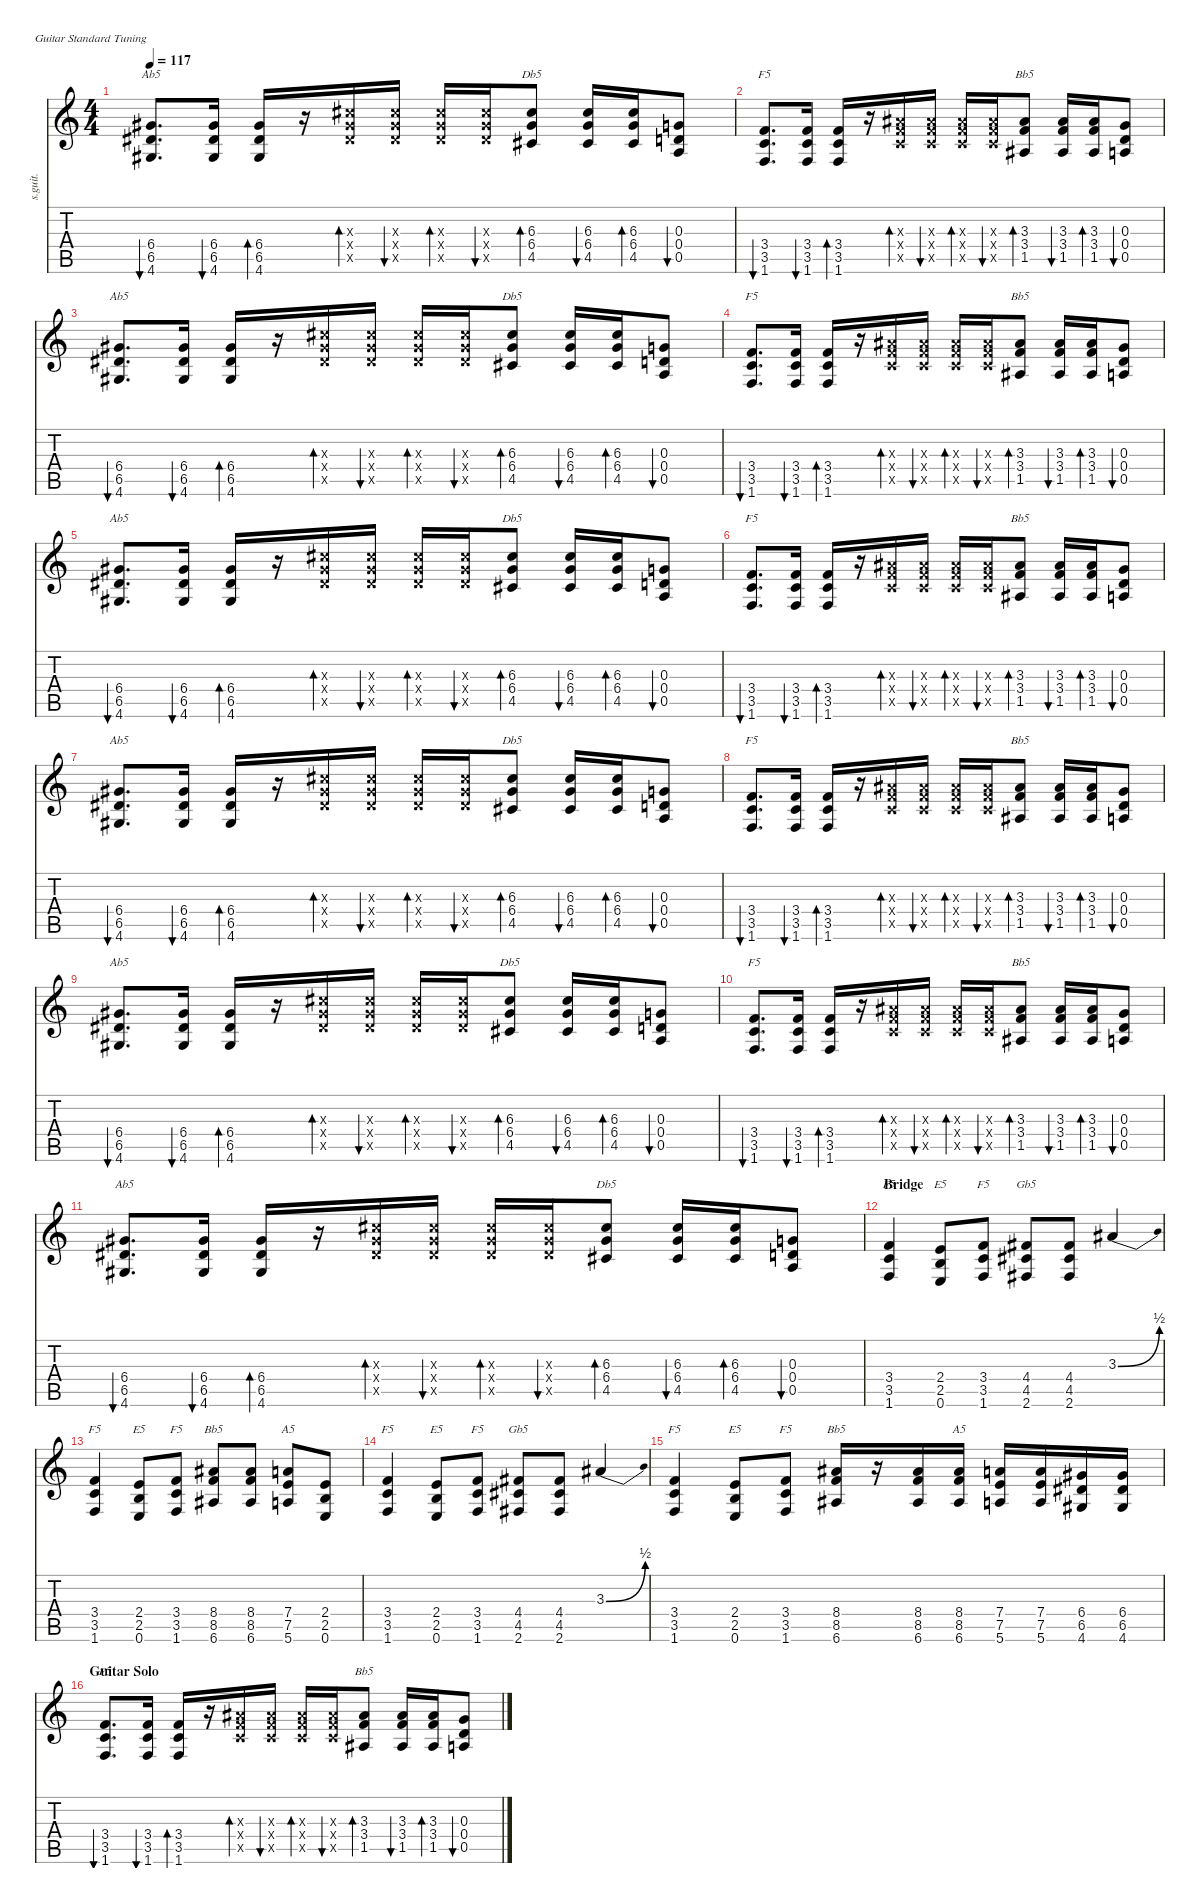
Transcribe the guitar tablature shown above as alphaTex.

\defaultSystemsLayout 4
\hideDynamics
\bracketExtendMode nobrackets
\track ("Kurt Cobain " "s.guit.") {instrument distortionguitar}
\staff {score tabs}
\tuning (E4 B3 G3 D3 A2 E2)
\chord ("F5" 3 1 2 2 0 x) {showdiagram false}
\chord ("Bb5" 3 1 2 2 0 x) {showdiagram false}
\chord ("Ab5" 3 1 2 2 0 x) {showdiagram false}
\chord ("Db5" 3 1 2 2 0 x) {showdiagram false}
\chord ("E5" 3 1 2 2 0 x) {showdiagram false}
\chord ("Gb5" 3 1 2 2 0 x) {showdiagram false}
\chord ("A5" 3 1 2 2 0 x) {showdiagram false}
\ts (4 4)
\tempo 117
\clef g2
\ks c
(6.4{acc #} 6.5{acc #} 4.6{acc #}).8{d bu 30 ch "Ab5" lyrics (0 "") lyrics (1 "") lyrics (2 "") lyrics (3 "") lyrics (4 "") dy f} (6.4{acc #} 6.5{acc #} 4.6{acc #}).16{bu 30 lyrics (0 "") lyrics (1 "") lyrics (2 "") lyrics (3 "") lyrics (4 "")} (6.4{acc #} 6.5{acc #} 4.6{acc #}).16{bd 30 lyrics (0 "") lyrics (1 "") lyrics (2 "") lyrics (3 "") lyrics (4 "")} r.16 (6.3{x acc #} 6.4{x acc #} 6.5{x acc #}).16{bd 30 lyrics (0 "") lyrics (1 "") lyrics (2 "") lyrics (3 "") lyrics (4 "")} (6.3{x acc #} 6.4{x acc #} 6.5{x acc #}).16{bu 30 lyrics (0 "") lyrics (1 "") lyrics (2 "") lyrics (3 "") lyrics (4 "")} (6.3{x acc #} 6.4{x acc #} 6.5{x acc #}).16{bd 30 lyrics (0 "") lyrics (1 "") lyrics (2 "") lyrics (3 "") lyrics (4 "")} (6.3{x acc #} 6.4{x acc #} 6.5{x acc #}).16{bu 30 lyrics (0 "") lyrics (1 "") lyrics (2 "") lyrics (3 "") lyrics (4 "")} (6.3{acc #} 6.4{acc #} 4.5{acc #}).8{bd 30 ch "Db5" lyrics (0 "") lyrics (1 "") lyrics (2 "") lyrics (3 "") lyrics (4 "")} (6.3{acc #} 6.4{acc #} 4.5{acc #}).16{bu 30 lyrics (0 "") lyrics (1 "") lyrics (2 "") lyrics (3 "") lyrics (4 "")} (6.3{acc #} 6.4{acc #} 4.5{acc #}).16{bd 30 lyrics (0 "") lyrics (1 "") lyrics (2 "") lyrics (3 "") lyrics (4 "")} (0.3 0.4 0.5).8{bu 30 lyrics (0 "") lyrics (1 "") lyrics (2 "") lyrics (3 "") lyrics (4 "")} |
(3.4 3.5 1.6).8{d bu 30 ch "F5" lyrics (0 "") lyrics (1 "") lyrics (2 "") lyrics (3 "") lyrics (4 "")} (3.4 3.5 1.6).16{bu 30 lyrics (0 "") lyrics (1 "") lyrics (2 "") lyrics (3 "") lyrics (4 "")} (3.4 3.5 1.6).16{bd 30 lyrics (0 "") lyrics (1 "") lyrics (2 "") lyrics (3 "") lyrics (4 "")} r.16 (3.3{x acc #} 3.4{x} 3.5{x}).16{bd 30 lyrics (0 "") lyrics (1 "") lyrics (2 "") lyrics (3 "") lyrics (4 "")} (3.3{x acc #} 3.4{x} 3.5{x}).16{bu 30 lyrics (0 "") lyrics (1 "") lyrics (2 "") lyrics (3 "") lyrics (4 "")} (3.3{x acc #} 3.4{x} 3.5{x}).16{bd 30 lyrics (0 "") lyrics (1 "") lyrics (2 "") lyrics (3 "") lyrics (4 "")} (3.3{x acc #} 3.4{x} 3.5{x}).16{bu 30 lyrics (0 "") lyrics (1 "") lyrics (2 "") lyrics (3 "") lyrics (4 "")} (3.3{acc #} 3.4 1.5{acc #}).8{bd 30 ch "Bb5" lyrics (0 "") lyrics (1 "") lyrics (2 "") lyrics (3 "") lyrics (4 "")} (3.3{acc #} 3.4 1.5{acc #}).16{bu 30 lyrics (0 "") lyrics (1 "") lyrics (2 "") lyrics (3 "") lyrics (4 "")} (3.3{acc #} 3.4 1.5{acc #}).16{bd 30 lyrics (0 "") lyrics (1 "") lyrics (2 "") lyrics (3 "") lyrics (4 "")} (0.3 0.4 0.5).8{bu 30 lyrics (0 "") lyrics (1 "") lyrics (2 "") lyrics (3 "") lyrics (4 "")} |
(6.4{acc #} 6.5{acc #} 4.6{acc #}).8{d bu 30 ch "Ab5" lyrics (0 "") lyrics (1 "") lyrics (2 "") lyrics (3 "") lyrics (4 "")} (6.4{acc #} 6.5{acc #} 4.6{acc #}).16{bu 30 lyrics (0 "") lyrics (1 "") lyrics (2 "") lyrics (3 "") lyrics (4 "")} (6.4{acc #} 6.5{acc #} 4.6{acc #}).16{bd 30 lyrics (0 "") lyrics (1 "") lyrics (2 "") lyrics (3 "") lyrics (4 "")} r.16 (6.3{x acc #} 6.4{x acc #} 6.5{x acc #}).16{bd 30 lyrics (0 "") lyrics (1 "") lyrics (2 "") lyrics (3 "") lyrics (4 "")} (6.3{x acc #} 6.4{x acc #} 6.5{x acc #}).16{bu 30 lyrics (0 "") lyrics (1 "") lyrics (2 "") lyrics (3 "") lyrics (4 "")} (6.3{x acc #} 6.4{x acc #} 6.5{x acc #}).16{bd 30 lyrics (0 "") lyrics (1 "") lyrics (2 "") lyrics (3 "") lyrics (4 "")} (6.3{x acc #} 6.4{x acc #} 6.5{x acc #}).16{bu 30 lyrics (0 "") lyrics (1 "") lyrics (2 "") lyrics (3 "") lyrics (4 "")} (6.3{acc #} 6.4{acc #} 4.5{acc #}).8{bd 30 ch "Db5" lyrics (0 "") lyrics (1 "") lyrics (2 "") lyrics (3 "") lyrics (4 "")} (6.3{acc #} 6.4{acc #} 4.5{acc #}).16{bu 30 lyrics (0 "") lyrics (1 "") lyrics (2 "") lyrics (3 "") lyrics (4 "")} (6.3{acc #} 6.4{acc #} 4.5{acc #}).16{bd 30 lyrics (0 "") lyrics (1 "") lyrics (2 "") lyrics (3 "") lyrics (4 "")} (0.3 0.4 0.5).8{bu 30 lyrics (0 "") lyrics (1 "") lyrics (2 "") lyrics (3 "") lyrics (4 "")} |
(3.4 3.5 1.6).8{d bu 30 ch "F5" lyrics (0 "") lyrics (1 "") lyrics (2 "") lyrics (3 "") lyrics (4 "")} (3.4 3.5 1.6).16{bu 30 lyrics (0 "") lyrics (1 "") lyrics (2 "") lyrics (3 "") lyrics (4 "")} (3.4 3.5 1.6).16{bd 30 lyrics (0 "") lyrics (1 "") lyrics (2 "") lyrics (3 "") lyrics (4 "")} r.16 (3.3{x acc #} 3.4{x} 3.5{x}).16{bd 30 lyrics (0 "") lyrics (1 "") lyrics (2 "") lyrics (3 "") lyrics (4 "")} (3.3{x acc #} 3.4{x} 3.5{x}).16{bu 30 lyrics (0 "") lyrics (1 "") lyrics (2 "") lyrics (3 "") lyrics (4 "")} (3.3{x acc #} 3.4{x} 3.5{x}).16{bd 30 lyrics (0 "") lyrics (1 "") lyrics (2 "") lyrics (3 "") lyrics (4 "")} (3.3{x acc #} 3.4{x} 3.5{x}).16{bu 30 lyrics (0 "") lyrics (1 "") lyrics (2 "") lyrics (3 "") lyrics (4 "")} (3.3{acc #} 3.4 1.5{acc #}).8{bd 30 ch "Bb5" lyrics (0 "") lyrics (1 "") lyrics (2 "") lyrics (3 "") lyrics (4 "")} (3.3{acc #} 3.4 1.5{acc #}).16{bu 30 lyrics (0 "") lyrics (1 "") lyrics (2 "") lyrics (3 "") lyrics (4 "")} (3.3{acc #} 3.4 1.5{acc #}).16{bd 30 lyrics (0 "") lyrics (1 "") lyrics (2 "") lyrics (3 "") lyrics (4 "")} (0.3 0.4 0.5).8{bu 30 lyrics (0 "") lyrics (1 "") lyrics (2 "") lyrics (3 "") lyrics (4 "")} |
(6.4{acc #} 6.5{acc #} 4.6{acc #}).8{d bu 30 ch "Ab5" lyrics (0 "") lyrics (1 "") lyrics (2 "") lyrics (3 "") lyrics (4 "")} (6.4{acc #} 6.5{acc #} 4.6{acc #}).16{bu 30 lyrics (0 "") lyrics (1 "") lyrics (2 "") lyrics (3 "") lyrics (4 "")} (6.4{acc #} 6.5{acc #} 4.6{acc #}).16{bd 30 lyrics (0 "") lyrics (1 "") lyrics (2 "") lyrics (3 "") lyrics (4 "")} r.16 (6.3{x acc #} 6.4{x acc #} 6.5{x acc #}).16{bd 30 lyrics (0 "") lyrics (1 "") lyrics (2 "") lyrics (3 "") lyrics (4 "")} (6.3{x acc #} 6.4{x acc #} 6.5{x acc #}).16{bu 30 lyrics (0 "") lyrics (1 "") lyrics (2 "") lyrics (3 "") lyrics (4 "")} (6.3{x acc #} 6.4{x acc #} 6.5{x acc #}).16{bd 30 lyrics (0 "") lyrics (1 "") lyrics (2 "") lyrics (3 "") lyrics (4 "")} (6.3{x acc #} 6.4{x acc #} 6.5{x acc #}).16{bu 30 lyrics (0 "") lyrics (1 "") lyrics (2 "") lyrics (3 "") lyrics (4 "")} (6.3{acc #} 6.4{acc #} 4.5{acc #}).8{bd 30 ch "Db5" lyrics (0 "") lyrics (1 "") lyrics (2 "") lyrics (3 "") lyrics (4 "")} (6.3{acc #} 6.4{acc #} 4.5{acc #}).16{bu 30 lyrics (0 "") lyrics (1 "") lyrics (2 "") lyrics (3 "") lyrics (4 "")} (6.3{acc #} 6.4{acc #} 4.5{acc #}).16{bd 30 lyrics (0 "") lyrics (1 "") lyrics (2 "") lyrics (3 "") lyrics (4 "")} (0.3 0.4 0.5).8{bu 30 lyrics (0 "") lyrics (1 "") lyrics (2 "") lyrics (3 "") lyrics (4 "")} |
(3.4 3.5 1.6).8{d bu 30 ch "F5" lyrics (0 "") lyrics (1 "") lyrics (2 "") lyrics (3 "") lyrics (4 "")} (3.4 3.5 1.6).16{bu 30 lyrics (0 "") lyrics (1 "") lyrics (2 "") lyrics (3 "") lyrics (4 "")} (3.4 3.5 1.6).16{bd 30 lyrics (0 "") lyrics (1 "") lyrics (2 "") lyrics (3 "") lyrics (4 "")} r.16 (3.3{x acc #} 3.4{x} 3.5{x}).16{bd 30 lyrics (0 "") lyrics (1 "") lyrics (2 "") lyrics (3 "") lyrics (4 "")} (3.3{x acc #} 3.4{x} 3.5{x}).16{bu 30 lyrics (0 "") lyrics (1 "") lyrics (2 "") lyrics (3 "") lyrics (4 "")} (3.3{x acc #} 3.4{x} 3.5{x}).16{bd 30 lyrics (0 "") lyrics (1 "") lyrics (2 "") lyrics (3 "") lyrics (4 "")} (3.3{x acc #} 3.4{x} 3.5{x}).16{bu 30 lyrics (0 "") lyrics (1 "") lyrics (2 "") lyrics (3 "") lyrics (4 "")} (3.3{acc #} 3.4 1.5{acc #}).8{bd 30 ch "Bb5" lyrics (0 "") lyrics (1 "") lyrics (2 "") lyrics (3 "") lyrics (4 "")} (3.3{acc #} 3.4 1.5{acc #}).16{bu 30 lyrics (0 "") lyrics (1 "") lyrics (2 "") lyrics (3 "") lyrics (4 "")} (3.3{acc #} 3.4 1.5{acc #}).16{bd 30 lyrics (0 "") lyrics (1 "") lyrics (2 "") lyrics (3 "") lyrics (4 "")} (0.3 0.4 0.5).8{bu 30 lyrics (0 "") lyrics (1 "") lyrics (2 "") lyrics (3 "") lyrics (4 "")} |
(6.4{acc #} 6.5{acc #} 4.6{acc #}).8{d bu 30 ch "Ab5" lyrics (0 "") lyrics (1 "") lyrics (2 "") lyrics (3 "") lyrics (4 "")} (6.4{acc #} 6.5{acc #} 4.6{acc #}).16{bu 30 lyrics (0 "") lyrics (1 "") lyrics (2 "") lyrics (3 "") lyrics (4 "")} (6.4{acc #} 6.5{acc #} 4.6{acc #}).16{bd 30 lyrics (0 "") lyrics (1 "") lyrics (2 "") lyrics (3 "") lyrics (4 "")} r.16 (6.3{x acc #} 6.4{x acc #} 6.5{x acc #}).16{bd 30 lyrics (0 "") lyrics (1 "") lyrics (2 "") lyrics (3 "") lyrics (4 "")} (6.3{x acc #} 6.4{x acc #} 6.5{x acc #}).16{bu 30 lyrics (0 "") lyrics (1 "") lyrics (2 "") lyrics (3 "") lyrics (4 "")} (6.3{x acc #} 6.4{x acc #} 6.5{x acc #}).16{bd 30 lyrics (0 "") lyrics (1 "") lyrics (2 "") lyrics (3 "") lyrics (4 "")} (6.3{x acc #} 6.4{x acc #} 6.5{x acc #}).16{bu 30 lyrics (0 "") lyrics (1 "") lyrics (2 "") lyrics (3 "") lyrics (4 "")} (6.3{acc #} 6.4{acc #} 4.5{acc #}).8{bd 30 ch "Db5" lyrics (0 "") lyrics (1 "") lyrics (2 "") lyrics (3 "") lyrics (4 "")} (6.3{acc #} 6.4{acc #} 4.5{acc #}).16{bu 30 lyrics (0 "") lyrics (1 "") lyrics (2 "") lyrics (3 "") lyrics (4 "")} (6.3{acc #} 6.4{acc #} 4.5{acc #}).16{bd 30 lyrics (0 "") lyrics (1 "") lyrics (2 "") lyrics (3 "") lyrics (4 "")} (0.3 0.4 0.5).8{bu 30 lyrics (0 "") lyrics (1 "") lyrics (2 "") lyrics (3 "") lyrics (4 "")} |
(3.4 3.5 1.6).8{d bu 30 ch "F5" lyrics (0 "") lyrics (1 "") lyrics (2 "") lyrics (3 "") lyrics (4 "")} (3.4 3.5 1.6).16{bu 30 lyrics (0 "") lyrics (1 "") lyrics (2 "") lyrics (3 "") lyrics (4 "")} (3.4 3.5 1.6).16{bd 30 lyrics (0 "") lyrics (1 "") lyrics (2 "") lyrics (3 "") lyrics (4 "")} r.16 (3.3{x acc #} 3.4{x} 3.5{x}).16{bd 30 lyrics (0 "") lyrics (1 "") lyrics (2 "") lyrics (3 "") lyrics (4 "")} (3.3{x acc #} 3.4{x} 3.5{x}).16{bu 30 lyrics (0 "") lyrics (1 "") lyrics (2 "") lyrics (3 "") lyrics (4 "")} (3.3{x acc #} 3.4{x} 3.5{x}).16{bd 30 lyrics (0 "") lyrics (1 "") lyrics (2 "") lyrics (3 "") lyrics (4 "")} (3.3{x acc #} 3.4{x} 3.5{x}).16{bu 30 lyrics (0 "") lyrics (1 "") lyrics (2 "") lyrics (3 "") lyrics (4 "")} (3.3{acc #} 3.4 1.5{acc #}).8{bd 30 ch "Bb5" lyrics (0 "") lyrics (1 "") lyrics (2 "") lyrics (3 "") lyrics (4 "")} (3.3{acc #} 3.4 1.5{acc #}).16{bu 30 lyrics (0 "") lyrics (1 "") lyrics (2 "") lyrics (3 "") lyrics (4 "")} (3.3{acc #} 3.4 1.5{acc #}).16{bd 30 lyrics (0 "") lyrics (1 "") lyrics (2 "") lyrics (3 "") lyrics (4 "")} (0.3 0.4 0.5).8{bu 30 lyrics (0 "") lyrics (1 "") lyrics (2 "") lyrics (3 "") lyrics (4 "")} |
(6.4{acc #} 6.5{acc #} 4.6{acc #}).8{d bu 30 ch "Ab5" lyrics (0 "") lyrics (1 "") lyrics (2 "") lyrics (3 "") lyrics (4 "")} (6.4{acc #} 6.5{acc #} 4.6{acc #}).16{bu 30 lyrics (0 "") lyrics (1 "") lyrics (2 "") lyrics (3 "") lyrics (4 "")} (6.4{acc #} 6.5{acc #} 4.6{acc #}).16{bd 30 lyrics (0 "") lyrics (1 "") lyrics (2 "") lyrics (3 "") lyrics (4 "")} r.16 (6.3{x acc #} 6.4{x acc #} 6.5{x acc #}).16{bd 30 lyrics (0 "") lyrics (1 "") lyrics (2 "") lyrics (3 "") lyrics (4 "")} (6.3{x acc #} 6.4{x acc #} 6.5{x acc #}).16{bu 30 lyrics (0 "") lyrics (1 "") lyrics (2 "") lyrics (3 "") lyrics (4 "")} (6.3{x acc #} 6.4{x acc #} 6.5{x acc #}).16{bd 30 lyrics (0 "") lyrics (1 "") lyrics (2 "") lyrics (3 "") lyrics (4 "")} (6.3{x acc #} 6.4{x acc #} 6.5{x acc #}).16{bu 30 lyrics (0 "") lyrics (1 "") lyrics (2 "") lyrics (3 "") lyrics (4 "")} (6.3{acc #} 6.4{acc #} 4.5{acc #}).8{bd 30 ch "Db5" lyrics (0 "") lyrics (1 "") lyrics (2 "") lyrics (3 "") lyrics (4 "")} (6.3{acc #} 6.4{acc #} 4.5{acc #}).16{bu 30 lyrics (0 "") lyrics (1 "") lyrics (2 "") lyrics (3 "") lyrics (4 "")} (6.3{acc #} 6.4{acc #} 4.5{acc #}).16{bd 30 lyrics (0 "") lyrics (1 "") lyrics (2 "") lyrics (3 "") lyrics (4 "")} (0.3 0.4 0.5).8{bu 30 lyrics (0 "") lyrics (1 "") lyrics (2 "") lyrics (3 "") lyrics (4 "")} |
(3.4 3.5 1.6).8{d bu 30 ch "F5" lyrics (0 "") lyrics (1 "") lyrics (2 "") lyrics (3 "") lyrics (4 "")} (3.4 3.5 1.6).16{bu 30 lyrics (0 "") lyrics (1 "") lyrics (2 "") lyrics (3 "") lyrics (4 "")} (3.4 3.5 1.6).16{bd 30 lyrics (0 "") lyrics (1 "") lyrics (2 "") lyrics (3 "") lyrics (4 "")} r.16 (3.3{x acc #} 3.4{x} 3.5{x}).16{bd 30 lyrics (0 "") lyrics (1 "") lyrics (2 "") lyrics (3 "") lyrics (4 "")} (3.3{x acc #} 3.4{x} 3.5{x}).16{bu 30 lyrics (0 "") lyrics (1 "") lyrics (2 "") lyrics (3 "") lyrics (4 "")} (3.3{x acc #} 3.4{x} 3.5{x}).16{bd 30 lyrics (0 "") lyrics (1 "") lyrics (2 "") lyrics (3 "") lyrics (4 "")} (3.3{x acc #} 3.4{x} 3.5{x}).16{bu 30 lyrics (0 "") lyrics (1 "") lyrics (2 "") lyrics (3 "") lyrics (4 "")} (3.3{acc #} 3.4 1.5{acc #}).8{bd 30 ch "Bb5" lyrics (0 "") lyrics (1 "") lyrics (2 "") lyrics (3 "") lyrics (4 "")} (3.3{acc #} 3.4 1.5{acc #}).16{bu 30 lyrics (0 "") lyrics (1 "") lyrics (2 "") lyrics (3 "") lyrics (4 "")} (3.3{acc #} 3.4 1.5{acc #}).16{bd 30 lyrics (0 "") lyrics (1 "") lyrics (2 "") lyrics (3 "") lyrics (4 "")} (0.3 0.4 0.5).8{bu 30 lyrics (0 "") lyrics (1 "") lyrics (2 "") lyrics (3 "") lyrics (4 "")} |
(6.4{acc #} 6.5{acc #} 4.6{acc #}).8{d bu 30 ch "Ab5" lyrics (0 "") lyrics (1 "") lyrics (2 "") lyrics (3 "") lyrics (4 "")} (6.4{acc #} 6.5{acc #} 4.6{acc #}).16{bu 30 lyrics (0 "") lyrics (1 "") lyrics (2 "") lyrics (3 "") lyrics (4 "")} (6.4{acc #} 6.5{acc #} 4.6{acc #}).16{bd 30 lyrics (0 "") lyrics (1 "") lyrics (2 "") lyrics (3 "") lyrics (4 "")} r.16 (6.3{x acc #} 6.4{x acc #} 6.5{x acc #}).16{bd 30 lyrics (0 "") lyrics (1 "") lyrics (2 "") lyrics (3 "") lyrics (4 "")} (6.3{x acc #} 6.4{x acc #} 6.5{x acc #}).16{bu 30 lyrics (0 "") lyrics (1 "") lyrics (2 "") lyrics (3 "") lyrics (4 "")} (6.3{x acc #} 6.4{x acc #} 6.5{x acc #}).16{bd 30 lyrics (0 "") lyrics (1 "") lyrics (2 "") lyrics (3 "") lyrics (4 "")} (6.3{x acc #} 6.4{x acc #} 6.5{x acc #}).16{bu 30 lyrics (0 "") lyrics (1 "") lyrics (2 "") lyrics (3 "") lyrics (4 "")} (6.3{acc #} 6.4{acc #} 4.5{acc #}).8{bd 30 ch "Db5" lyrics (0 "") lyrics (1 "") lyrics (2 "") lyrics (3 "") lyrics (4 "")} (6.3{acc #} 6.4{acc #} 4.5{acc #}).16{bu 30 lyrics (0 "") lyrics (1 "") lyrics (2 "") lyrics (3 "") lyrics (4 "")} (6.3{acc #} 6.4{acc #} 4.5{acc #}).16{bd 30 lyrics (0 "") lyrics (1 "") lyrics (2 "") lyrics (3 "") lyrics (4 "")} (0.3 0.4 0.5).8{bu 30 lyrics (0 "") lyrics (1 "") lyrics (2 "") lyrics (3 "") lyrics (4 "")} |
\section ("" "Bridge")
(3.4 3.5 1.6).4{ch "F5" lyrics (0 "") lyrics (1 "") lyrics (2 "") lyrics (3 "") lyrics (4 "")} (2.4 2.5 0.6).8{ch "E5" lyrics (0 "") lyrics (1 "") lyrics (2 "") lyrics (3 "") lyrics (4 "")} (3.4 3.5 1.6).8{ch "F5" lyrics (0 "") lyrics (1 "") lyrics (2 "") lyrics (3 "") lyrics (4 "")} (4.4{acc #} 4.5{acc #} 2.6{acc #}).8{ch "Gb5" lyrics (0 "") lyrics (1 "") lyrics (2 "") lyrics (3 "") lyrics (4 "")} (4.4{acc #} 4.5{acc #} 2.6{acc #}).8{lyrics (0 "") lyrics (1 "") lyrics (2 "") lyrics (3 "") lyrics (4 "")} 3.3{be (bend 0 0 15 2) acc #}.4{lyrics (0 "") lyrics (1 "") lyrics (2 "") lyrics (3 "") lyrics (4 "")} |
(3.4 3.5 1.6).4{ch "F5" lyrics (0 "") lyrics (1 "") lyrics (2 "") lyrics (3 "") lyrics (4 "")} (2.4 2.5 0.6).8{ch "E5" lyrics (0 "") lyrics (1 "") lyrics (2 "") lyrics (3 "") lyrics (4 "")} (3.4 3.5 1.6).8{ch "F5" lyrics (0 "") lyrics (1 "") lyrics (2 "") lyrics (3 "") lyrics (4 "")} (8.4{acc #} 8.5 6.6{acc #}).8{ch "Bb5" lyrics (0 "") lyrics (1 "") lyrics (2 "") lyrics (3 "") lyrics (4 "")} (8.4{acc #} 8.5 6.6{acc #}).8{lyrics (0 "") lyrics (1 "") lyrics (2 "") lyrics (3 "") lyrics (4 "")} (7.4 7.5 5.6).8{ch "A5" lyrics (0 "") lyrics (1 "") lyrics (2 "") lyrics (3 "") lyrics (4 "")} (2.4 2.5 0.6).8{lyrics (0 "") lyrics (1 "") lyrics (2 "") lyrics (3 "") lyrics (4 "")} |
(3.4 3.5 1.6).4{ch "F5" lyrics (0 "") lyrics (1 "") lyrics (2 "") lyrics (3 "") lyrics (4 "")} (2.4 2.5 0.6).8{ch "E5" lyrics (0 "") lyrics (1 "") lyrics (2 "") lyrics (3 "") lyrics (4 "")} (3.4 3.5 1.6).8{ch "F5" lyrics (0 "") lyrics (1 "") lyrics (2 "") lyrics (3 "") lyrics (4 "")} (4.4{acc #} 4.5{acc #} 2.6{acc #}).8{ch "Gb5" lyrics (0 "") lyrics (1 "") lyrics (2 "") lyrics (3 "") lyrics (4 "")} (4.4{acc #} 4.5{acc #} 2.6{acc #}).8{lyrics (0 "") lyrics (1 "") lyrics (2 "") lyrics (3 "") lyrics (4 "")} 3.3{be (bend 0 0 15 2) acc #}.4{lyrics (0 "") lyrics (1 "") lyrics (2 "") lyrics (3 "") lyrics (4 "")} |
(3.4 3.5 1.6).4{ch "F5" lyrics (0 "") lyrics (1 "") lyrics (2 "") lyrics (3 "") lyrics (4 "")} (2.4 2.5 0.6).8{ch "E5" lyrics (0 "") lyrics (1 "") lyrics (2 "") lyrics (3 "") lyrics (4 "")} (3.4 3.5 1.6).8{ch "F5" lyrics (0 "") lyrics (1 "") lyrics (2 "") lyrics (3 "") lyrics (4 "")} (8.4{acc #} 8.5 6.6{acc #}).16{ch "Bb5" lyrics (0 "") lyrics (1 "") lyrics (2 "") lyrics (3 "") lyrics (4 "")} r.16 (8.4{acc #} 8.5 6.6{acc #}).16{lyrics (0 "") lyrics (1 "") lyrics (2 "") lyrics (3 "") lyrics (4 "")} (8.4{acc #} 8.5 6.6{acc #}).16{ch "A5" lyrics (0 "") lyrics (1 "") lyrics (2 "") lyrics (3 "") lyrics (4 "")} (7.4 7.5 5.6).16{lyrics (0 "") lyrics (1 "") lyrics (2 "") lyrics (3 "") lyrics (4 "")} (7.4 7.5 5.6).16{lyrics (0 "") lyrics (1 "") lyrics (2 "") lyrics (3 "") lyrics (4 "")} (6.4{acc #} 6.5{acc #} 4.6{acc #}).16{lyrics (0 "") lyrics (1 "") lyrics (2 "") lyrics (3 "") lyrics (4 "")} (6.4{acc #} 6.5{acc #} 4.6{acc #}).16{lyrics (0 "") lyrics (1 "") lyrics (2 "") lyrics (3 "") lyrics (4 "")} |
\section ("" "Guitar Solo")
(3.4 3.5 1.6).8{d bu 30 ch "F5" lyrics (0 "") lyrics (1 "") lyrics (2 "") lyrics (3 "") lyrics (4 "")} (3.4 3.5 1.6).16{bu 30 lyrics (0 "") lyrics (1 "") lyrics (2 "") lyrics (3 "") lyrics (4 "")} (3.4 3.5 1.6).16{bd 30 lyrics (0 "") lyrics (1 "") lyrics (2 "") lyrics (3 "") lyrics (4 "")} r.16 (3.3{x acc #} 3.4{x} 3.5{x}).16{bd 30 lyrics (0 "") lyrics (1 "") lyrics (2 "") lyrics (3 "") lyrics (4 "")} (3.3{x acc #} 3.4{x} 3.5{x}).16{bu 30 lyrics (0 "") lyrics (1 "") lyrics (2 "") lyrics (3 "") lyrics (4 "")} (3.3{x acc #} 3.4{x} 3.5{x}).16{bd 30 lyrics (0 "") lyrics (1 "") lyrics (2 "") lyrics (3 "") lyrics (4 "")} (3.3{x acc #} 3.4{x} 3.5{x}).16{bu 30 lyrics (0 "") lyrics (1 "") lyrics (2 "") lyrics (3 "") lyrics (4 "")} (3.3{acc #} 3.4 1.5{acc #}).8{bd 30 ch "Bb5" lyrics (0 "") lyrics (1 "") lyrics (2 "") lyrics (3 "") lyrics (4 "")} (3.3{acc #} 3.4 1.5{acc #}).16{bu 30 lyrics (0 "") lyrics (1 "") lyrics (2 "") lyrics (3 "") lyrics (4 "")} (3.3{acc #} 3.4 1.5{acc #}).16{bd 30 lyrics (0 "") lyrics (1 "") lyrics (2 "") lyrics (3 "") lyrics (4 "")} (0.3 0.4 0.5).8{bu 30 lyrics (0 "") lyrics (1 "") lyrics (2 "") lyrics (3 "") lyrics (4 "")}
